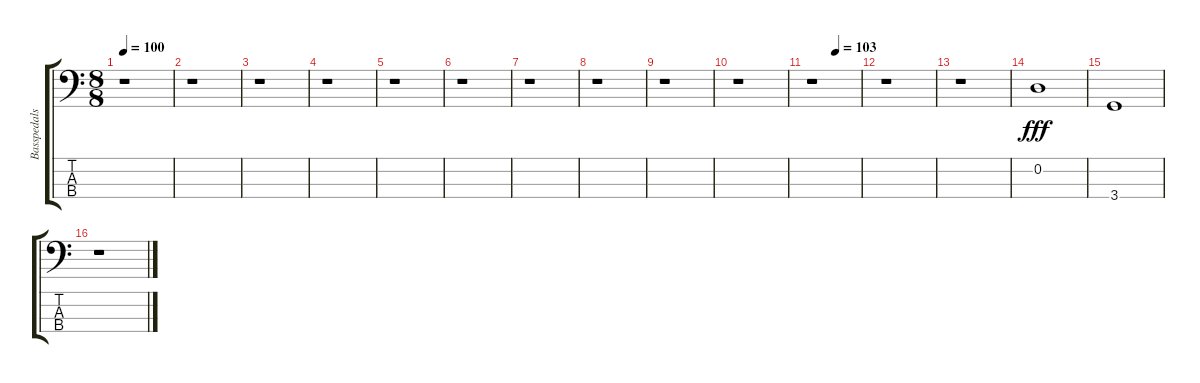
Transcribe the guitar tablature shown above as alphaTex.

\track ("Basspedals" "Basspedals") {instrument electricguitarclean}
\staff {score tabs}
\tuning (G2 D2 A1 E1) {hide}
\ts (8 8)
\tempo 100
\clef f4
\ks c
r.1{dy fff} |
r.1 |
r.1 |
r.1 |
r.1 |
r.1 |
r.1 |
r.1 |
r.1 |
r.1 |
\tempo (103 0.5)
r.1 |
r.1 |
r.1 |
0.2.1 |
3.4.1 |
r.1
